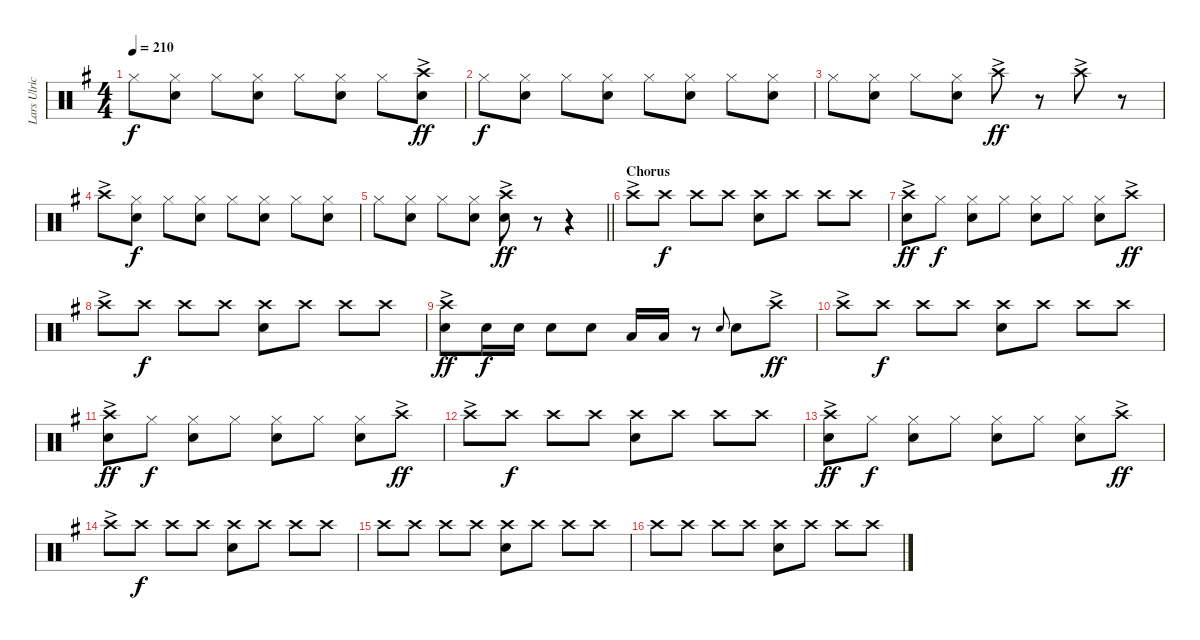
\track ("Lars Ulrich" "Lars Ulric") {instrument percussion}
\staff {score}
\articulation defaults
\ts (4 4)
\tempo 210
\clef neutral
\ks g "Hi-Hat (closed)".8{dy f}
("Hi-Hat (closed)" "Electric Snare (hit)").8 "Hi-Hat (closed)".8 ("Hi-Hat (closed)" "Electric Snare (hit)").8 "Hi-Hat (closed)".8 ("Hi-Hat (closed)" "Electric Snare (hit)").8 "Hi-Hat (closed)".8 ("Crash high (hit)"{ac} "Electric Snare (hit)").8{dy ff} |
"Hi-Hat (closed)".8{dy f} ("Hi-Hat (closed)" "Electric Snare (hit)").8 "Hi-Hat (closed)".8 ("Hi-Hat (closed)" "Electric Snare (hit)").8 "Hi-Hat (closed)".8 ("Hi-Hat (closed)" "Electric Snare (hit)").8 "Hi-Hat (closed)".8 ("Hi-Hat (closed)" "Electric Snare (hit)").8 |
"Hi-Hat (closed)".8 ("Hi-Hat (closed)" "Electric Snare (hit)").8 "Hi-Hat (closed)".8 ("Hi-Hat (closed)" "Electric Snare (hit)").8 "Crash high (hit)"{ac}.8{dy ff} r.8 "Crash high (hit)"{ac}.8 r.8 |
"Crash high (hit)"{ac}.8 ("Hi-Hat (closed)" "Electric Snare (hit)").8{dy f} "Hi-Hat (closed)".8 ("Hi-Hat (closed)" "Electric Snare (hit)").8 "Hi-Hat (closed)".8 ("Hi-Hat (closed)" "Electric Snare (hit)").8 "Hi-Hat (closed)".8 ("Hi-Hat (closed)" "Electric Snare (hit)").8 |
\barLineRight lightlight "Hi-Hat (closed)".8
("Hi-Hat (closed)" "Electric Snare (hit)").8 "Hi-Hat (closed)".8 ("Hi-Hat (closed)" "Electric Snare (hit)").8 ("Crash high (hit)"{ac} "Electric Snare (hit)").8{dy ff} r.8 r.4 |
\section ("" "Chorus")
"Crash high (hit)"{ac}.8 "Crash high (hit)".8{dy f} "Crash high (hit)".8 "Crash high (hit)".8 ("Crash high (hit)" "Electric Snare (hit)").8 "Crash high (hit)".8 "Crash high (hit)".8 "Crash high (hit)".8 |
("Crash high (hit)"{ac} "Electric Snare (hit)").8{dy ff} "Hi-Hat (closed)".8{dy f} ("Hi-Hat (closed)" "Electric Snare (hit)").8 "Hi-Hat (closed)".8 ("Hi-Hat (closed)" "Electric Snare (hit)").8 "Hi-Hat (closed)".8 ("Hi-Hat (closed)" "Electric Snare (hit)").8 "Crash high (hit)"{ac}.8{dy ff} |
"Crash high (hit)"{ac}.8 "Crash high (hit)".8{dy f} "Crash high (hit)".8 "Crash high (hit)".8 ("Crash high (hit)" "Electric Snare (hit)").8 "Crash high (hit)".8 "Crash high (hit)".8 "Crash high (hit)".8 |
("Crash high (hit)"{ac} "Electric Snare (hit)").8{dy ff} "Electric Snare (hit)".16{dy f} "Electric Snare (hit)".16 "Electric Snare (hit)".8 "Electric Snare (hit)".8 "Low Floor Tom (hit)".16 "Low Floor Tom (hit)".16 r.8 "Electric Snare (hit)".8{gr onbeat} "Electric Snare (hit)".8 "Crash high (hit)"{ac}.8{dy ff} |
"Crash high (hit)"{ac}.8 "Crash high (hit)".8{dy f} "Crash high (hit)".8 "Crash high (hit)".8 ("Crash high (hit)" "Electric Snare (hit)").8 "Crash high (hit)".8 "Crash high (hit)".8 "Crash high (hit)".8 |
("Crash high (hit)"{ac} "Electric Snare (hit)").8{dy ff} "Hi-Hat (closed)".8{dy f} ("Hi-Hat (closed)" "Electric Snare (hit)").8 "Hi-Hat (closed)".8 ("Hi-Hat (closed)" "Electric Snare (hit)").8 "Hi-Hat (closed)".8 ("Hi-Hat (closed)" "Electric Snare (hit)").8 "Crash high (hit)"{ac}.8{dy ff} |
"Crash high (hit)"{ac}.8 "Crash high (hit)".8{dy f} "Crash high (hit)".8 "Crash high (hit)".8 ("Crash high (hit)" "Electric Snare (hit)").8 "Crash high (hit)".8 "Crash high (hit)".8 "Crash high (hit)".8 |
("Crash high (hit)"{ac} "Electric Snare (hit)").8{dy ff} "Hi-Hat (closed)".8{dy f} ("Hi-Hat (closed)" "Electric Snare (hit)").8 "Hi-Hat (closed)".8 ("Hi-Hat (closed)" "Electric Snare (hit)").8 "Hi-Hat (closed)".8 ("Hi-Hat (closed)" "Electric Snare (hit)").8 "Crash high (hit)"{ac}.8{dy ff} |
"Crash high (hit)"{ac}.8 "Crash high (hit)".8{dy f} "Crash high (hit)".8 "Crash high (hit)".8 ("Crash high (hit)" "Electric Snare (hit)").8 "Crash high (hit)".8 "Crash high (hit)".8 "Crash high (hit)".8 |
"Crash high (hit)".8 "Crash high (hit)".8 "Crash high (hit)".8 "Crash high (hit)".8 ("Crash high (hit)" "Electric Snare (hit)").8 "Crash high (hit)".8 "Crash high (hit)".8 "Crash high (hit)".8 |
"Crash high (hit)".8 "Crash high (hit)".8 "Crash high (hit)".8 "Crash high (hit)".8 ("Crash high (hit)" "Electric Snare (hit)").8 "Crash high (hit)".8 "Crash high (hit)".8 "Crash high (hit)".8
